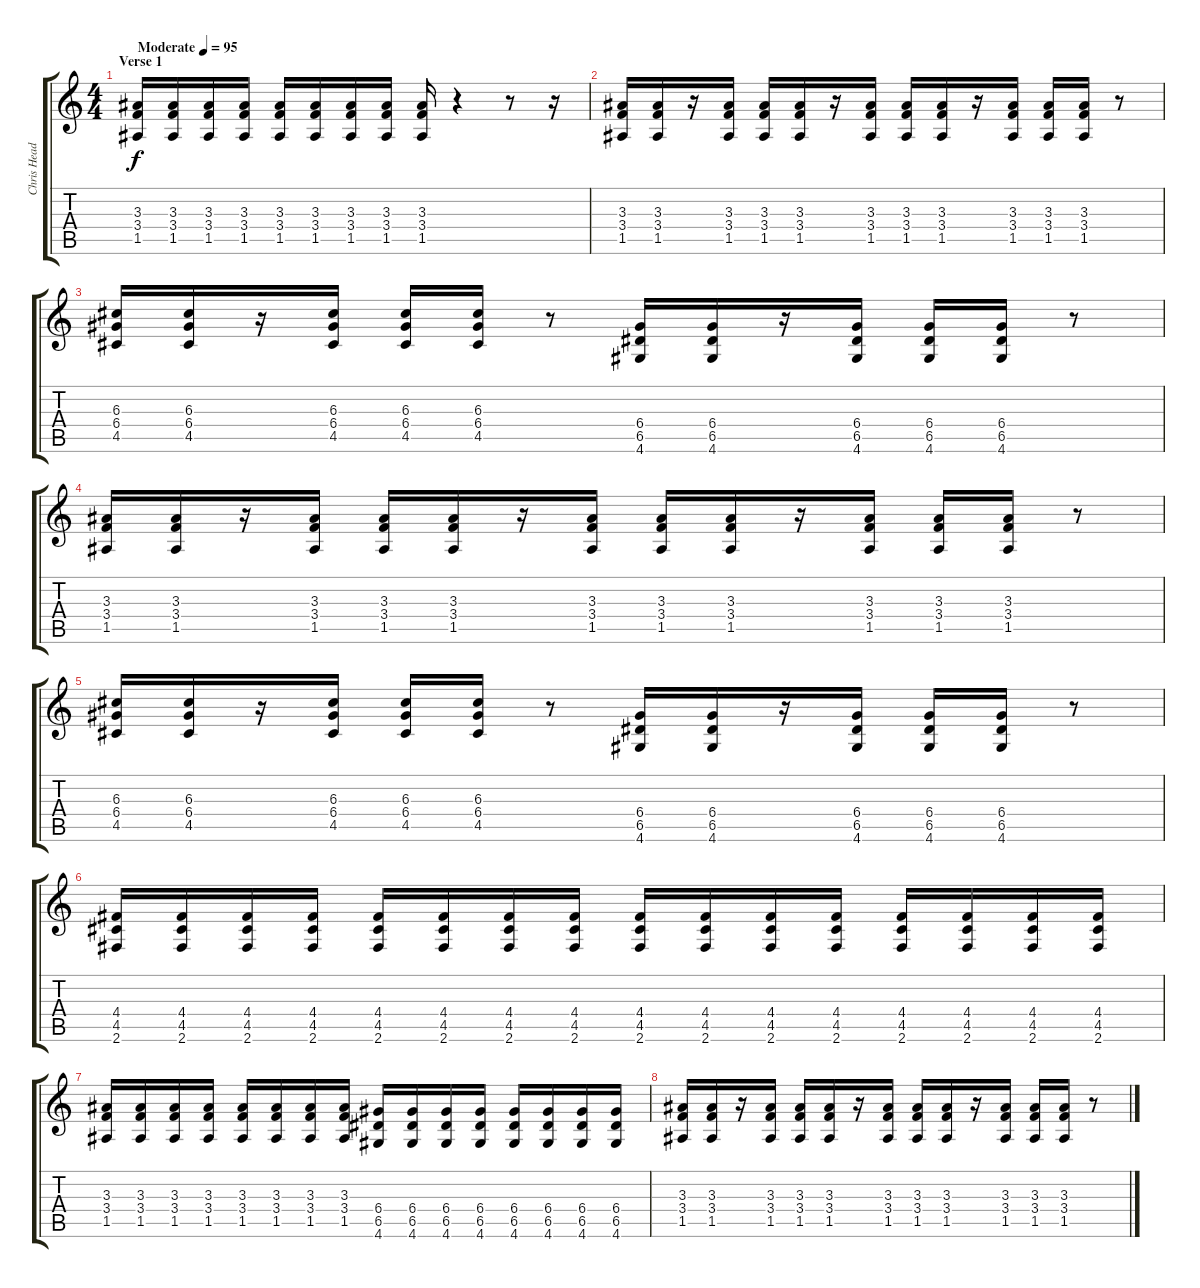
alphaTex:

\track ("Chris Head" "Chris Head") {instrument distortionguitar}
\staff {score tabs}
\tuning (E4 B3 G3 D3 A2 E2) {hide}
\ts (4 4)
\section ("" "Verse 1")
\tempo (95 "Moderate")
\clef g2
\ks c
(3.3 3.4 1.5).16{dy f instrument distortionguitar} (3.3 3.4 1.5).16 (3.3 3.4 1.5).16 (3.3 3.4 1.5).16 (3.3 3.4 1.5).16 (3.3 3.4 1.5).16 (3.3 3.4 1.5).16 (3.3 3.4 1.5).16 (3.3 3.4 1.5).16 r.4 r.8 r.16 |
(3.3 3.4 1.5).16 (3.3 3.4 1.5).16 r.16 (3.3 3.4 1.5).16 (3.3 3.4 1.5).16 (3.3 3.4 1.5).16 r.16 (3.3 3.4 1.5).16 (3.3 3.4 1.5).16 (3.3 3.4 1.5).16 r.16 (3.3 3.4 1.5).16 (3.3 3.4 1.5).16 (3.3 3.4 1.5).16 r.8 |
(6.3 6.4 4.5).16 (6.3 6.4 4.5).16 r.16 (6.3 6.4 4.5).16 (6.3 6.4 4.5).16 (6.3 6.4 4.5).16 r.8 (6.4 6.5 4.6).16 (6.4 6.5 4.6).16 r.16 (6.4 6.5 4.6).16 (6.4 6.5 4.6).16 (6.4 6.5 4.6).16 r.8 |
(3.3 3.4 1.5).16 (3.3 3.4 1.5).16 r.16 (3.3 3.4 1.5).16 (3.3 3.4 1.5).16 (3.3 3.4 1.5).16 r.16 (3.3 3.4 1.5).16 (3.3 3.4 1.5).16 (3.3 3.4 1.5).16 r.16 (3.3 3.4 1.5).16 (3.3 3.4 1.5).16 (3.3 3.4 1.5).16 r.8 |
(6.3 6.4 4.5).16 (6.3 6.4 4.5).16 r.16 (6.3 6.4 4.5).16 (6.3 6.4 4.5).16 (6.3 6.4 4.5).16 r.8 (6.4 6.5 4.6).16 (6.4 6.5 4.6).16 r.16 (6.4 6.5 4.6).16 (6.4 6.5 4.6).16 (6.4 6.5 4.6).16 r.8 |
(4.4 4.5 2.6).16 (4.4 4.5 2.6).16 (4.4 4.5 2.6).16 (4.4 4.5 2.6).16 (4.4 4.5 2.6).16 (4.4 4.5 2.6).16 (4.4 4.5 2.6).16 (4.4 4.5 2.6).16 (4.4 4.5 2.6).16 (4.4 4.5 2.6).16 (4.4 4.5 2.6).16 (4.4 4.5 2.6).16 (4.4 4.5 2.6).16 (4.4 4.5 2.6).16 (4.4 4.5 2.6).16 (4.4 4.5 2.6).16 |
(3.3 3.4 1.5).16 (3.3 3.4 1.5).16 (3.3 3.4 1.5).16 (3.3 3.4 1.5).16 (3.3 3.4 1.5).16 (3.3 3.4 1.5).16 (3.3 3.4 1.5).16 (3.3 3.4 1.5).16 (6.4 6.5 4.6).16 (6.4 6.5 4.6).16 (6.4 6.5 4.6).16 (6.4 6.5 4.6).16 (6.4 6.5 4.6).16 (6.4 6.5 4.6).16 (6.4 6.5 4.6).16 (6.4 6.5 4.6).16 |
(3.3 3.4 1.5).16 (3.3 3.4 1.5).16 r.16 (3.3 3.4 1.5).16 (3.3 3.4 1.5).16 (3.3 3.4 1.5).16 r.16 (3.3 3.4 1.5).16 (3.3 3.4 1.5).16 (3.3 3.4 1.5).16 r.16 (3.3 3.4 1.5).16 (3.3 3.4 1.5).16 (3.3 3.4 1.5).16 r.8
